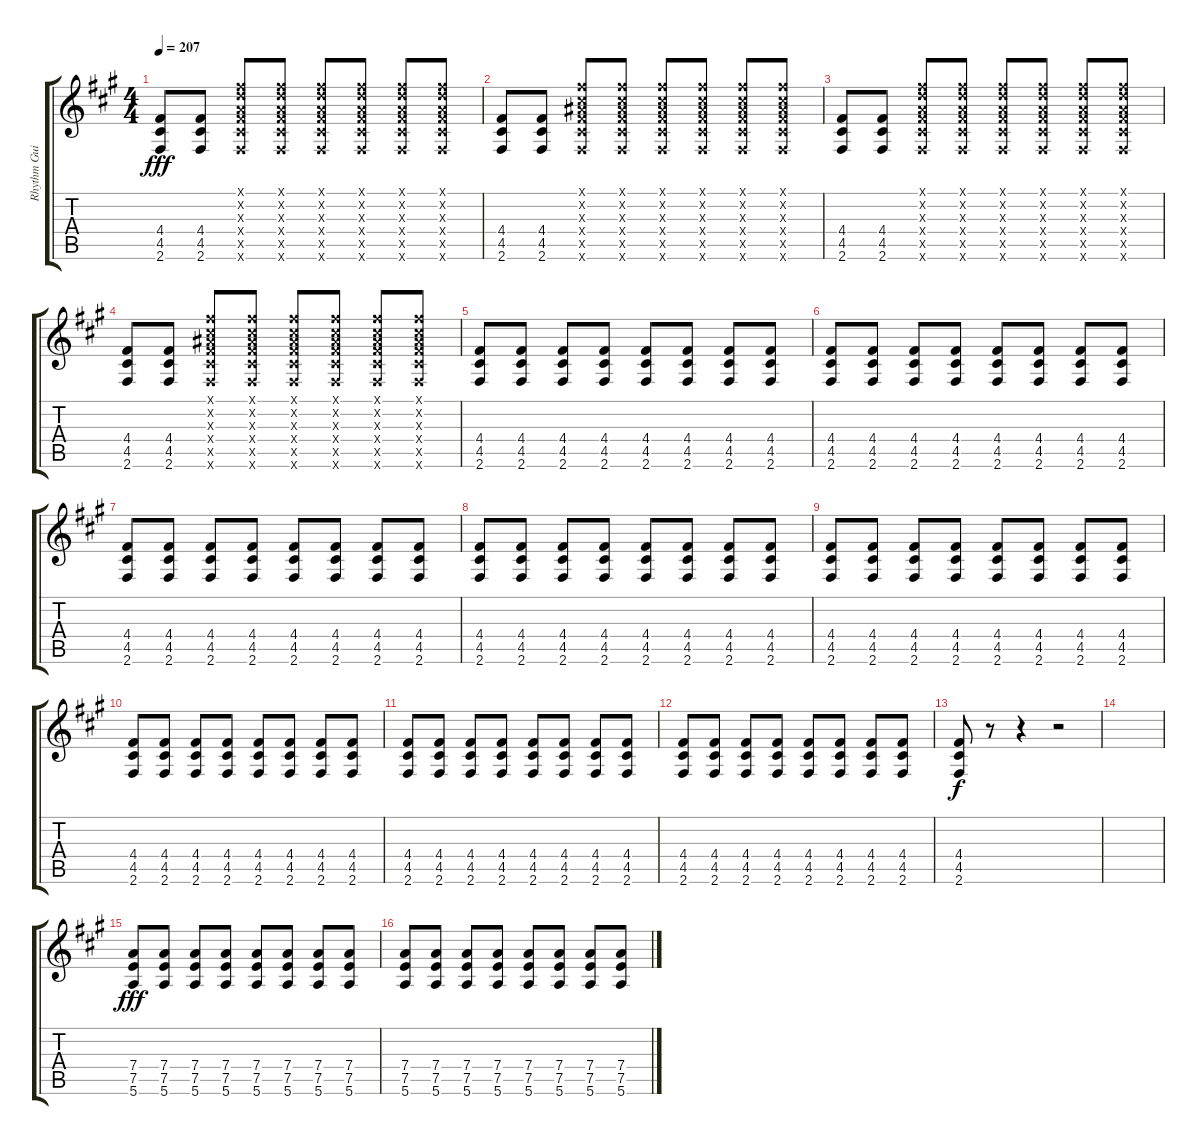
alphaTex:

\track ("Rhythm Guitar" "Rhythm Gui") {instrument overdrivenguitar}
\staff {score tabs}
\tuning (E4 B3 G3 D3 A2 E2) {hide}
\ts (4 4)
\tempo 207
\clef g2
\ks a
(4.4 4.5 2.6).8{dy fff} (4.4 4.5 2.6).8 (2.1{x} 3.2{x} 2.3{x} 4.4{x} 4.5{x} 2.6{x}).8 (2.1{x} 3.2{x} 2.3{x} 4.4{x} 4.5{x} 2.6{x}).8 (2.1{x} 3.2{x} 2.3{x} 4.4{x} 4.5{x} 2.6{x}).8 (2.1{x} 3.2{x} 2.3{x} 4.4{x} 4.5{x} 2.6{x}).8 (2.1{x} 3.2{x} 2.3{x} 4.4{x} 4.5{x} 2.6{x}).8 (2.1{x} 3.2{x} 2.3{x} 4.4{x} 4.5{x} 2.6{x}).8 |
(4.4 4.5 2.6).8 (4.4 4.5 2.6).8 (2.1{x} 2.2{x} 3.3{x} 4.4{x} 4.5{x} 2.6{x}).8 (2.1{x} 2.2{x} 3.3{x} 4.4{x} 4.5{x} 2.6{x}).8 (2.1{x} 2.2{x} 3.3{x} 4.4{x} 4.5{x} 2.6{x}).8 (2.1{x} 2.2{x} 3.3{x} 4.4{x} 4.5{x} 2.6{x}).8 (2.1{x} 2.2{x} 3.3{x} 4.4{x} 4.5{x} 2.6{x}).8 (2.1{x} 2.2{x} 3.3{x} 4.4{x} 4.5{x} 2.6{x}).8 |
(4.4 4.5 2.6).8 (4.4 4.5 2.6).8 (2.1{x} 3.2{x} 2.3{x} 4.4{x} 4.5{x} 2.6{x}).8 (2.1{x} 3.2{x} 2.3{x} 4.4{x} 4.5{x} 2.6{x}).8 (2.1{x} 3.2{x} 2.3{x} 4.4{x} 4.5{x} 2.6{x}).8 (2.1{x} 3.2{x} 2.3{x} 4.4{x} 4.5{x} 2.6{x}).8 (2.1{x} 3.2{x} 2.3{x} 4.4{x} 4.5{x} 2.6{x}).8 (2.1{x} 3.2{x} 2.3{x} 4.4{x} 4.5{x} 2.6{x}).8 |
(4.4 4.5 2.6).8 (4.4 4.5 2.6).8 (2.1{x} 2.2{x} 3.3{x} 4.4{x} 4.5{x} 2.6{x}).8 (2.1{x} 2.2{x} 3.3{x} 4.4{x} 4.5{x} 2.6{x}).8 (2.1{x} 2.2{x} 3.3{x} 4.4{x} 4.5{x} 2.6{x}).8 (2.1{x} 2.2{x} 3.3{x} 4.4{x} 4.5{x} 2.6{x}).8 (2.1{x} 2.2{x} 3.3{x} 4.4{x} 4.5{x} 2.6{x}).8 (2.1{x} 2.2{x} 3.3{x} 4.4{x} 4.5{x} 2.6{x}).8 |
(4.4 4.5 2.6).8 (4.4 4.5 2.6).8 (4.4 4.5 2.6).8 (4.4 4.5 2.6).8 (4.4 4.5 2.6).8 (4.4 4.5 2.6).8 (4.4 4.5 2.6).8 (4.4 4.5 2.6).8 |
(4.4 4.5 2.6).8 (4.4 4.5 2.6).8 (4.4 4.5 2.6).8 (4.4 4.5 2.6).8 (4.4 4.5 2.6).8 (4.4 4.5 2.6).8 (4.4 4.5 2.6).8 (4.4 4.5 2.6).8 |
(4.4 4.5 2.6).8 (4.4 4.5 2.6).8 (4.4 4.5 2.6).8 (4.4 4.5 2.6).8 (4.4 4.5 2.6).8 (4.4 4.5 2.6).8 (4.4 4.5 2.6).8 (4.4 4.5 2.6).8 |
(4.4 4.5 2.6).8 (4.4 4.5 2.6).8 (4.4 4.5 2.6).8 (4.4 4.5 2.6).8 (4.4 4.5 2.6).8 (4.4 4.5 2.6).8 (4.4 4.5 2.6).8 (4.4 4.5 2.6).8 |
(4.4 4.5 2.6).8 (4.4 4.5 2.6).8 (4.4 4.5 2.6).8 (4.4 4.5 2.6).8 (4.4 4.5 2.6).8 (4.4 4.5 2.6).8 (4.4 4.5 2.6).8 (4.4 4.5 2.6).8 |
(4.4 4.5 2.6).8 (4.4 4.5 2.6).8 (4.4 4.5 2.6).8 (4.4 4.5 2.6).8 (4.4 4.5 2.6).8 (4.4 4.5 2.6).8 (4.4 4.5 2.6).8 (4.4 4.5 2.6).8 |
(4.4 4.5 2.6).8 (4.4 4.5 2.6).8 (4.4 4.5 2.6).8 (4.4 4.5 2.6).8 (4.4 4.5 2.6).8 (4.4 4.5 2.6).8 (4.4 4.5 2.6).8 (4.4 4.5 2.6).8 |
(4.4 4.5 2.6).8 (4.4 4.5 2.6).8 (4.4 4.5 2.6).8 (4.4 4.5 2.6).8 (4.4 4.5 2.6).8 (4.4 4.5 2.6).8 (4.4 4.5 2.6).8 (4.4 4.5 2.6).8 |
(4.4 4.5 2.6).8{dy f} r.8 r.4 r.2 |
|
(7.4 7.5 5.6).8{dy fff} (7.4 7.5 5.6).8 (7.4 7.5 5.6).8 (7.4 7.5 5.6).8 (7.4 7.5 5.6).8 (7.4 7.5 5.6).8 (7.4 7.5 5.6).8 (7.4 7.5 5.6).8 |
(7.4 7.5 5.6).8 (7.4 7.5 5.6).8 (7.4 7.5 5.6).8 (7.4 7.5 5.6).8 (7.4 7.5 5.6).8 (7.4 7.5 5.6).8 (7.4 7.5 5.6).8 (7.4 7.5 5.6).8
